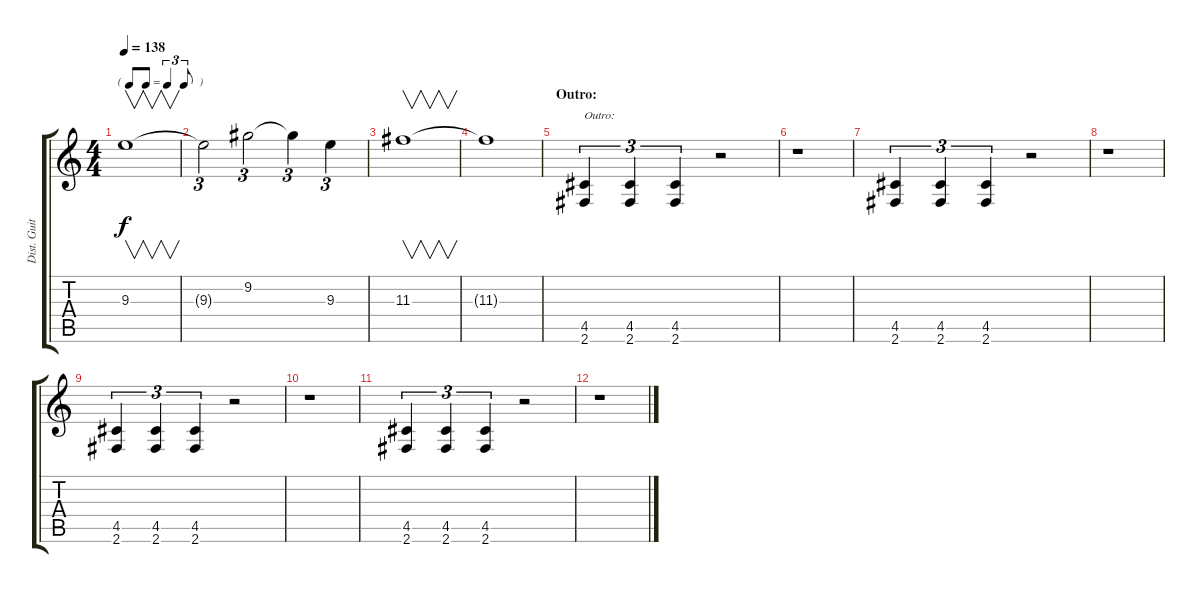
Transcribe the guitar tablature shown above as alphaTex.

\track ("Dist. Guitar 1" "Dist. Guit") {instrument overdrivenguitar}
\staff {score tabs}
\tuning (E4 B3 G3 D3 A2 E2) {hide}
\ts (4 4)
\tf triplet8th
\tempo 138
\clef g2
\ks c
9.3.1{v dy f} |
9.3{t}.2{tu (3 2)} 9.2.2{tu (3 2)} 9.2{t}.4{tu (3 2)} 9.3.4{tu (3 2)} |
11.3.1{v} |
11.3{t}.1 |
\section ("" "Outro:")
(4.5 2.6).4{tu (3 2) txt "Outro:"} (4.5 2.6).4{tu (3 2)} (4.5 2.6).4{tu (3 2)} r.2 |
r.1 |
(4.5 2.6).4{tu (3 2)} (4.5 2.6).4{tu (3 2)} (4.5 2.6).4{tu (3 2)} r.2 |
r.1 |
(4.5 2.6).4{tu (3 2)} (4.5 2.6).4{tu (3 2)} (4.5 2.6).4{tu (3 2)} r.2 |
r.1 |
(4.5 2.6).4{tu (3 2)} (4.5 2.6).4{tu (3 2)} (4.5 2.6).4{tu (3 2)} r.2 |
r.1
